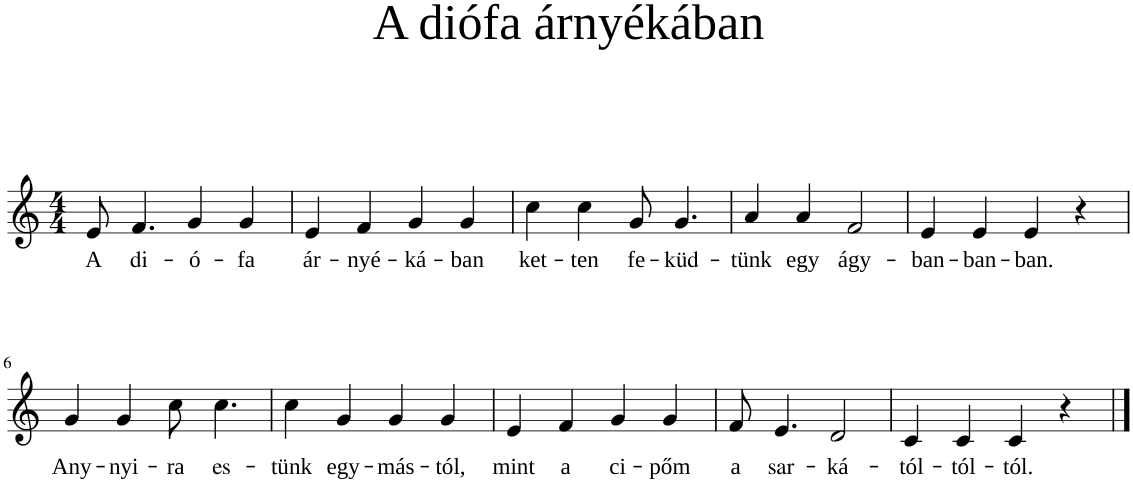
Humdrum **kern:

**kern	**text
*part1	*part1
*staff1	*staff1
*I"Piano	*
*I'Pno	*
*clefG2	*
*k[]	*
*M4/4	*
=1	=1
!	!LO:LY:b
8e/	A
!	!LO:LY:b
4.f/	di-
!	!LO:LY:b
4g/	-ó-
!	!LO:LY:b
4g/	-fa
=2	=2
!	!LO:LY:b
4e/	ár-
!	!LO:LY:b
4f/	-nyé-
!	!LO:LY:b
4g/	-ká-
!	!LO:LY:b
4g/	-ban
=3	=3
!	!LO:LY:b
4cc\	ket-
!	!LO:LY:b
4cc\	-ten
!	!LO:LY:b
8g/	fe-
!	!LO:LY:b
4.g/	-küd-
=4	=4
!	!LO:LY:b
4a/	-tünk
!	!LO:LY:b
4a/	egy
!	!LO:LY:b
2f/	ágy-
=5	=5
!	!LO:LY:b
4e/	-ban-
!	!LO:LY:b
4e/	-ban-
!	!LO:LY:b
4e/	-ban.
4r	.
!!LO:LB:g=z
=6	=6
!	!LO:LY:b
4g/	Any-
!	!LO:LY:b
4g/	-nyi-
!	!LO:LY:b
8cc\	-ra
!	!LO:LY:b
4.cc\	es-
=7	=7
!	!LO:LY:b
4cc\	-tünk
!	!LO:LY:b
4g/	egy-
!	!LO:LY:b
4g/	-más-
!	!LO:LY:b
4g/	-tól,
=8	=8
!	!LO:LY:b
4e/	mint
!	!LO:LY:b
4f/	a
!	!LO:LY:b
4g/	ci-
!	!LO:LY:b
4g/	-pőm
=9	=9
!	!LO:LY:b
8f/	a
!	!LO:LY:b
4.e/	sar-
!	!LO:LY:b
2d/	-ká-
=10	=10
!	!LO:LY:b
4c/	tól-
!	!LO:LY:b
4c/	-tól-
!	!LO:LY:b
4c/	-tól.
4r	.
==	==
*-	*-
